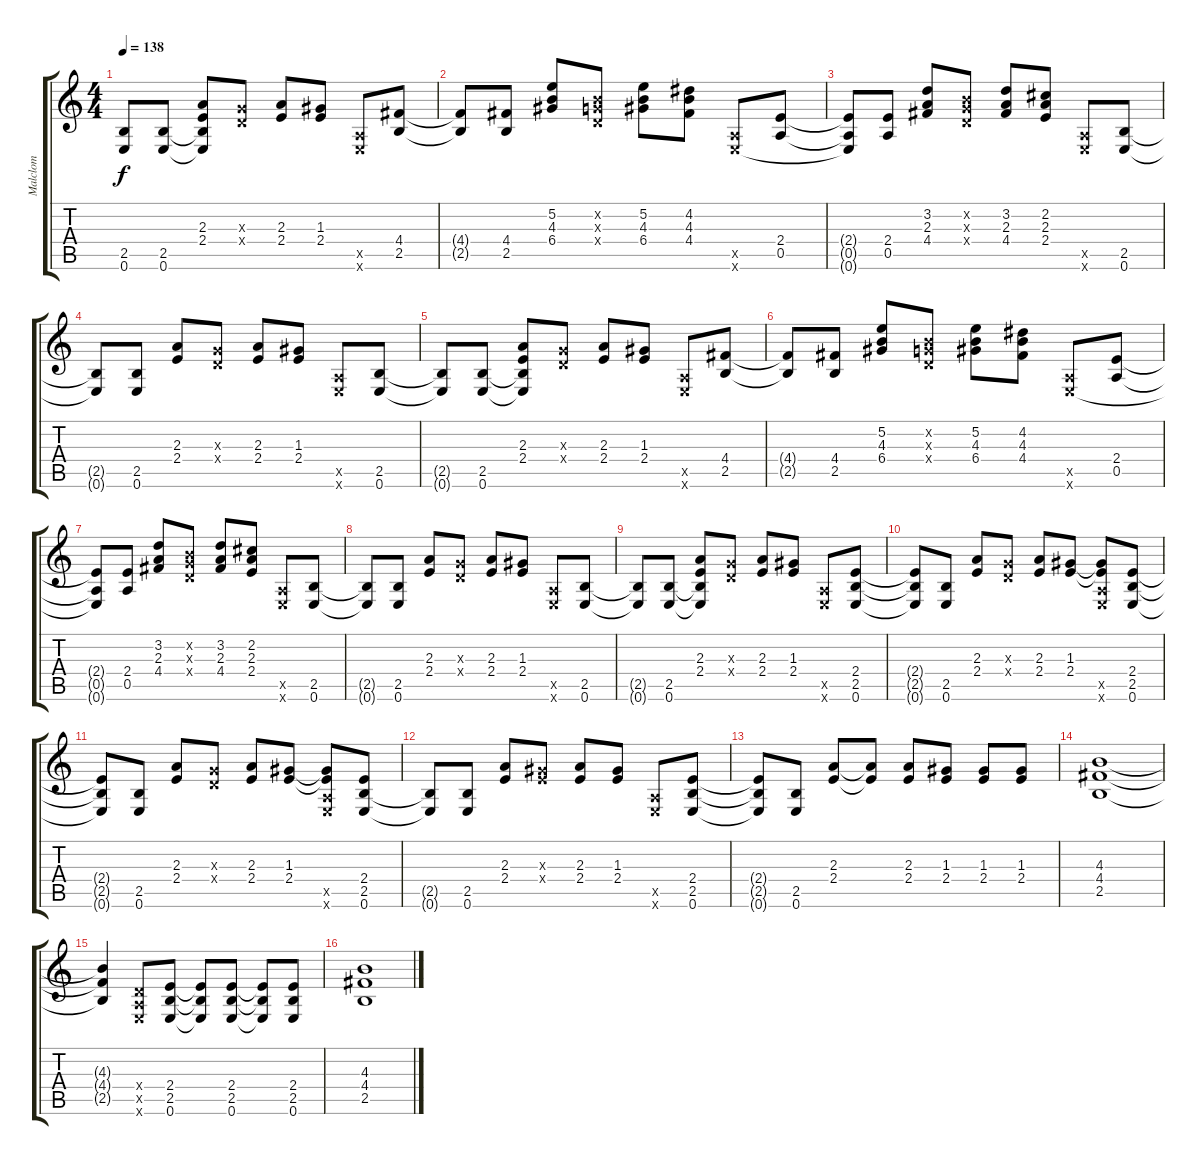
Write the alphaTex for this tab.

\track ("Malclom" "Malclom") {instrument distortionguitar}
\staff {score tabs}
\tuning (E4 B3 G3 D3 A2 E2) {hide}
\ts (4 4)
\tempo 138
\clef g2
\ks c
(2.5{t} 0.6{t}).8{dy f} (2.5 0.6).8 (2.3 2.4 2.5{t} 0.6{t}).8 (0.3{x} 0.4{x}).8 (2.3 2.4).8 (1.3 2.4).8 (0.5{x} 0.6{x}).8 (4.4 2.5).8 |
(4.4{t} 2.5{t}).8 (4.4 2.5).8 (5.2 4.3 6.4).8 (0.2{x} 0.3{x} 0.4{x}).8 (5.2 4.3 6.4).8 (4.2 4.3 4.4).8 (0.5{x} 0.6{x}).8 (2.4 0.5).8 |
(2.4{t} 0.5{t} 0.6{t}).8 (2.4 0.5).8 (3.2 2.3 4.4).8 (0.2{x} 0.3{x} 0.4{x}).8 (3.2 2.3 4.4).8 (2.2 2.3 2.4).8 (0.5{x} 0.6{x}).8 (2.5 0.6).8 |
(2.5{t} 0.6{t}).8 (2.5 0.6).8 (2.3 2.4).8 (0.3{x} 0.4{x}).8 (2.3 2.4).8 (1.3 2.4).8 (0.5{x} 0.6{x}).8 (2.5 0.6).8 |
(2.5{t} 0.6{t}).8 (2.5 0.6).8 (2.3 2.4 2.5{t} 0.6{t}).8 (0.3{x} 0.4{x}).8 (2.3 2.4).8 (1.3 2.4).8 (0.5{x} 0.6{x}).8 (4.4 2.5).8 |
(4.4{t} 2.5{t}).8 (4.4 2.5).8 (5.2 4.3 6.4).8 (0.2{x} 0.3{x} 0.4{x}).8 (5.2 4.3 6.4).8 (4.2 4.3 4.4).8 (0.5{x} 0.6{x}).8 (2.4 0.5).8 |
(2.4{t} 0.5{t} 0.6{t}).8 (2.4 0.5).8 (3.2 2.3 4.4).8 (0.2{x} 0.3{x} 0.4{x}).8 (3.2 2.3 4.4).8 (2.2 2.3 2.4).8 (0.5{x} 0.6{x}).8 (2.5 0.6).8 |
(2.5{t} 0.6{t}).8 (2.5 0.6).8 (2.3 2.4).8 (0.3{x} 0.4{x}).8 (2.3 2.4).8 (1.3 2.4).8 (0.5{x} 0.6{x}).8 (2.5 0.6).8 |
(2.5{t} 0.6{t}).8 (2.5 0.6).8 (2.3 2.4 2.5{t} 0.6{t}).8 (0.3{x} 0.4{x}).8 (2.3 2.4).8 (1.3 2.4).8 (0.5{x} 0.6{x}).8 (2.4 2.5 0.6).8 |
(2.4{t} 2.5{t} 0.6{t}).8 (2.5 0.6).8 (2.3 2.4).8 (0.3{x} 0.4{x}).8 (2.3 2.4).8 (1.3 2.4).8 (1.3{t} 2.4{t} 0.5{x} 0.6{x}).8 (2.4 2.5 0.6).8 |
(2.4{t} 2.5{t} 0.6{t}).8 (2.5 0.6).8 (2.3 2.4).8 (0.3{x} 0.4{x}).8 (2.3 2.4).8 (1.3 2.4).8 (1.3{t} 2.4{t} 0.5{x} 0.6{x}).8 (2.4 2.5 0.6).8 |
(2.5{t} 0.6{t}).8 (2.5 0.6).8 (2.3 2.4).8 (1.3{x} 2.4{x}).8 (2.3 2.4).8 (1.3 2.4).8 (0.5{x} 0.6{x}).8 (2.4 2.5 0.6).8 |
(2.4{t} 2.5{t} 0.6{t}).8 (2.5 0.6).8 (2.3 2.4).8 (2.3{t} 2.4{t}).8 (2.3 2.4).8 (1.3 2.4).8 (1.3 2.4).8 (1.3 2.4).8 |
(4.3 4.4 2.5).1 |
(4.3{t} 4.4{t} 2.5{t}).4 (0.4{x} 0.5{x} 0.6{x}).8 (2.4 2.5 0.6).8 (2.4{t} 2.5{t} 0.6{t}).8 (2.4 2.5 0.6).8 (2.4{t} 2.5{t} 0.6{t}).8 (2.4 2.5 0.6).8 |
(4.3 4.4 2.5).1
